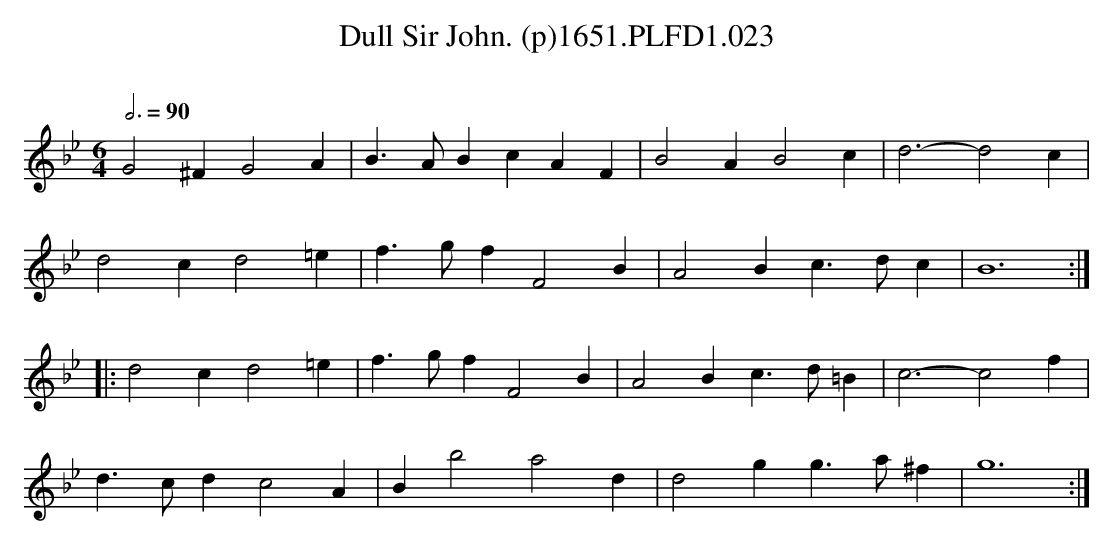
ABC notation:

X:1
T:Dull Sir John. (p)1651.PLFD1.023
M:6/4
L:1/4
Q:3/4=90
O:
K:Gm
G2 ^F G2 A|B>AB cAF|B2 A B2 c|d3-d2 c|
d2 c d2 =e|f>gf F2 B|A2 B c>dc|B6:|
|:d2 c d2 =e|f>gf F2 B|A2 B c>d=B|c3-c2 f|
d>cd c2 A|B b2 a2 d|d2 g g>a^f|g6:|
